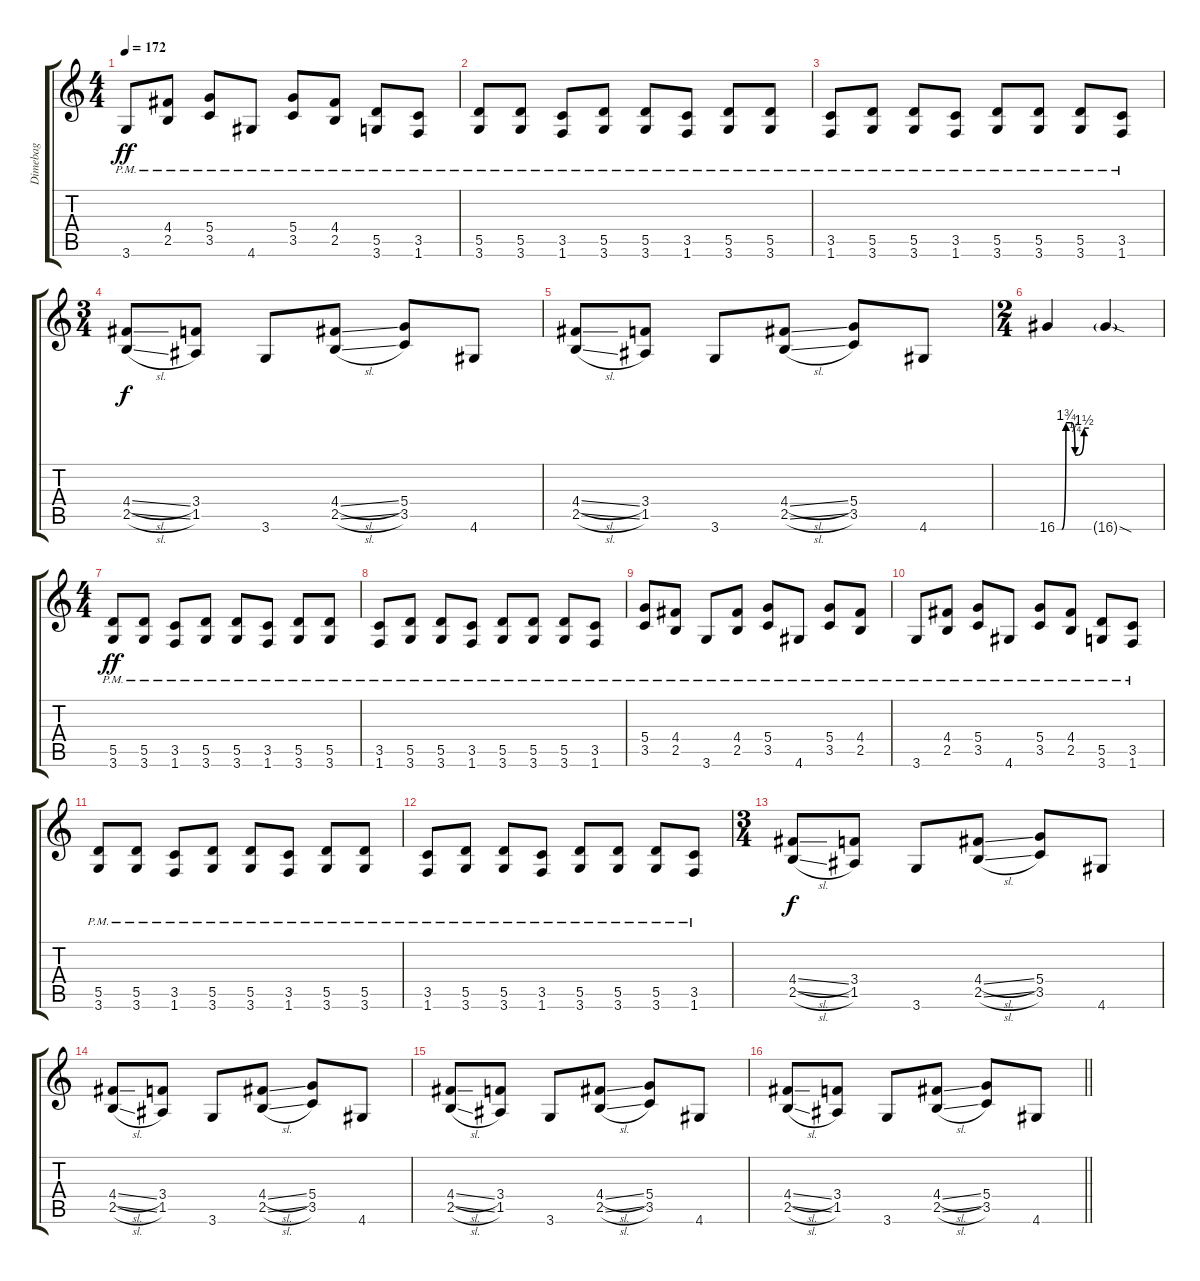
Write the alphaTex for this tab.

\track ("Dimebag" "Dimebag") {instrument distortionguitar}
\staff {score tabs}
\tuning (E4 B3 G3 D3 A2 E2) {hide}
\ts (4 4)
\tempo 172
\clef g2
\ks c
3.6{pm}.8{dy ff} (4.4{pm} 2.5{pm}).8 (5.4{pm} 3.5{pm}).8 4.6{pm}.8 (5.4{pm} 3.5{pm}).8 (4.4{pm} 2.5{pm}).8 (5.5{pm} 3.6{pm}).8 (3.5{pm} 1.6{pm}).8 |
(5.5{pm} 3.6{pm}).8 (5.5{pm} 3.6{pm}).8 (3.5{pm} 1.6{pm}).8 (5.5{pm} 3.6{pm}).8 (5.5{pm} 3.6{pm}).8 (3.5{pm} 1.6{pm}).8 (5.5{pm} 3.6{pm}).8 (5.5{pm} 3.6{pm}).8 |
(3.5{pm} 1.6{pm}).8 (5.5{pm} 3.6{pm}).8 (5.5{pm} 3.6{pm}).8 (3.5{pm} 1.6{pm}).8 (5.5{pm} 3.6{pm}).8 (5.5{pm} 3.6{pm}).8 (5.5{pm} 3.6{pm}).8 (3.5{pm} 1.6{pm}).8 |
\ts (3 4)
(4.4{sl} 2.5{sl}).8{dy f} (3.4 1.5).8 3.6.8 (4.4{sl} 2.5{sl}).8 (5.4 3.5).8 4.6.8 |
(4.4{sl} 2.5{sl}).8 (3.4 1.5).8 3.6.8 (4.4{sl} 2.5{sl}).8 (5.4 3.5).8 4.6.8 |
\ts (2 4)
16.6{be (custom 0 0 5 0 9 0 17 7 27 7 34 1 40 1 51 6 60 6)}.4{volume 11 balance 2} 16.6{sod g}.4 |
\ts (4 4)
(5.5{pm} 3.6{pm}).8{dy ff volume 16 balance 8} (5.5{pm} 3.6{pm}).8 (3.5{pm} 1.6{pm}).8 (5.5{pm} 3.6{pm}).8 (5.5{pm} 3.6{pm}).8 (3.5{pm} 1.6{pm}).8 (5.5{pm} 3.6{pm}).8 (5.5{pm} 3.6{pm}).8 |
(3.5{pm} 1.6{pm}).8 (5.5{pm} 3.6{pm}).8 (5.5{pm} 3.6{pm}).8 (3.5{pm} 1.6{pm}).8 (5.5{pm} 3.6{pm}).8 (5.5{pm} 3.6{pm}).8 (5.5{pm} 3.6{pm}).8 (3.5{pm} 1.6{pm}).8 |
(5.4{pm} 3.5{pm}).8 (4.4{pm} 2.5{pm}).8 3.6{pm}.8 (4.4{pm} 2.5{pm}).8 (5.4{pm} 3.5{pm}).8 4.6{pm}.8 (5.4{pm} 3.5{pm}).8 (4.4{pm} 2.5{pm}).8 |
3.6{pm}.8 (4.4{pm} 2.5{pm}).8 (5.4{pm} 3.5{pm}).8 4.6{pm}.8 (5.4{pm} 3.5{pm}).8 (4.4{pm} 2.5{pm}).8 (5.5{pm} 3.6{pm}).8 (3.5{pm} 1.6{pm}).8 |
(5.5{pm} 3.6{pm}).8 (5.5{pm} 3.6{pm}).8 (3.5{pm} 1.6{pm}).8 (5.5{pm} 3.6{pm}).8 (5.5{pm} 3.6{pm}).8 (3.5{pm} 1.6{pm}).8 (5.5{pm} 3.6{pm}).8 (5.5{pm} 3.6{pm}).8 |
(3.5{pm} 1.6{pm}).8 (5.5{pm} 3.6{pm}).8 (5.5{pm} 3.6{pm}).8 (3.5{pm} 1.6{pm}).8 (5.5{pm} 3.6{pm}).8 (5.5{pm} 3.6{pm}).8 (5.5{pm} 3.6{pm}).8 (3.5{pm} 1.6{pm}).8 |
\ts (3 4)
(4.4{sl} 2.5{sl}).8{dy f} (3.4 1.5).8 3.6.8 (4.4{sl} 2.5{sl}).8 (5.4 3.5).8 4.6.8 |
(4.4{sl} 2.5{sl}).8 (3.4 1.5).8 3.6.8 (4.4{sl} 2.5{sl}).8 (5.4 3.5).8 4.6.8 |
(4.4{sl} 2.5{sl}).8 (3.4 1.5).8 3.6.8 (4.4{sl} 2.5{sl}).8 (5.4 3.5).8 4.6.8 |
\barLineRight lightlight
(4.4{sl} 2.5{sl}).8 (3.4 1.5).8 3.6.8 (4.4{sl} 2.5{sl}).8 (5.4 3.5).8 4.6.8
